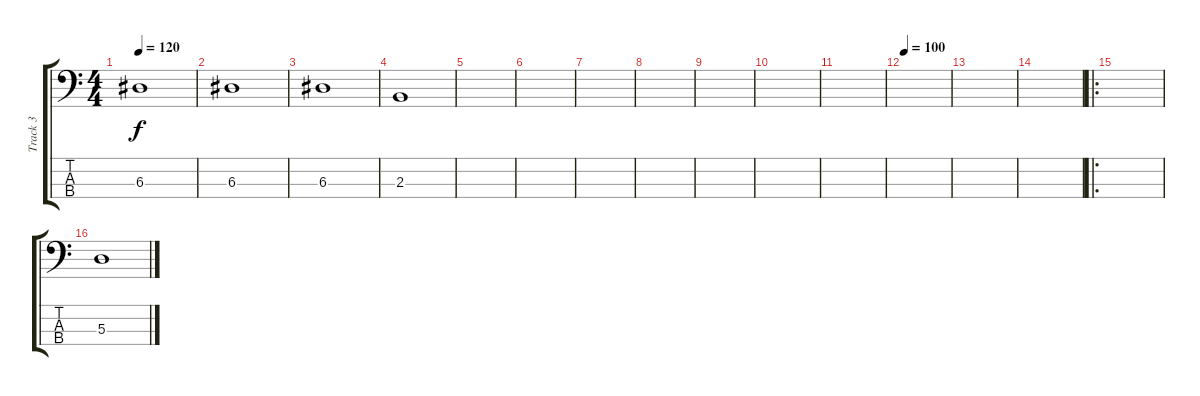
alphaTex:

\track ("Track 3" "Track 3") {instrument electricbasspick}
\staff {score tabs}
\tuning (G2 D2 A1 D1) {hide}
\ts (4 4)
\tempo 120
\clef f4
\ks c
6.3.1{dy f} |
6.3.1 |
6.3.1 |
2.3.1 |
|
|
|
|
|
|
|
\tempo 100
|
|
|
\ro
|
5.3.1
